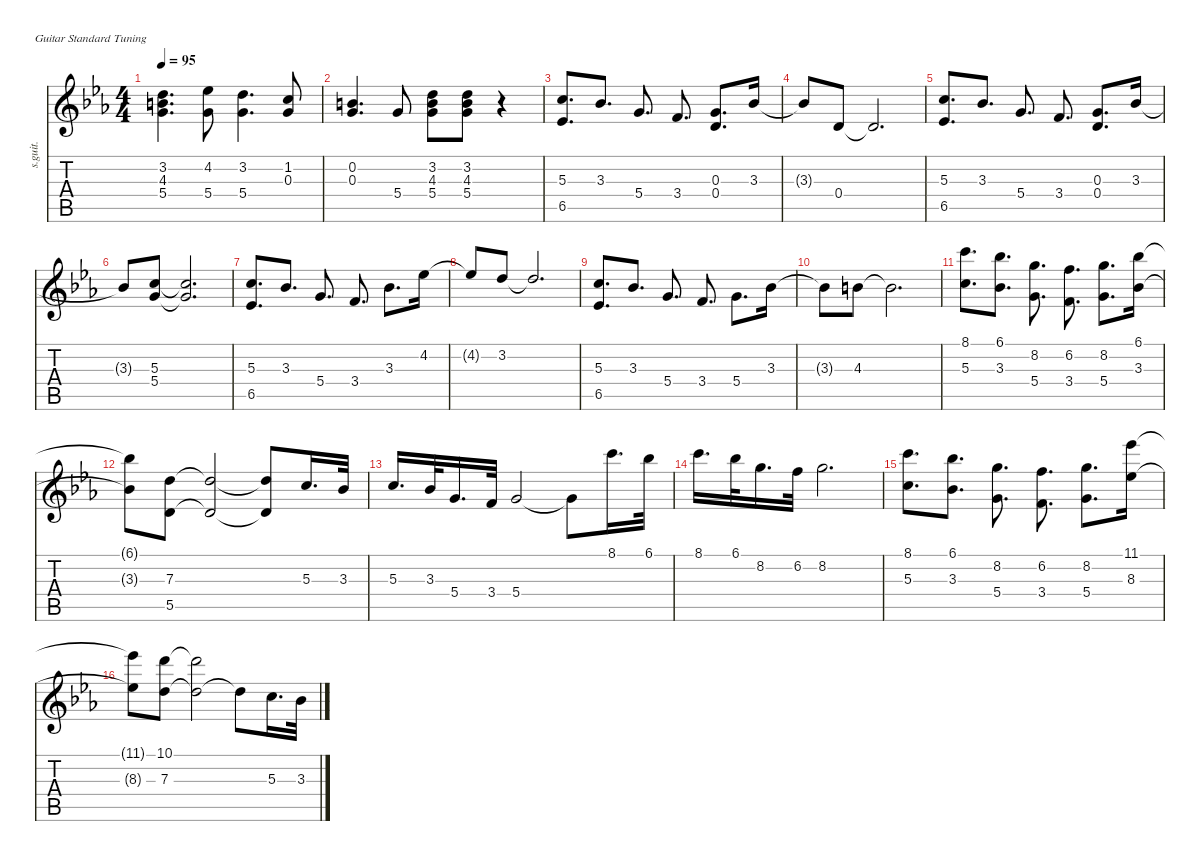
\defaultSystemsLayout 4
\hideDynamics
\bracketExtendMode nobrackets
\track ("rythom" "s.guit.") {defaultSystemsLayout 4 instrument acousticguitarsteel}
\staff {score tabs}
\tuning (E4 B3 G3 D3 A2 E2)
\ts (4 4)
\tempo 95
\clef g2
\ks eb
(5.4{acc forcenatural} 4.3{acc forcenatural} 3.2{acc forcenatural}).4{d dy mf beam Down} (5.4{acc forcenatural} 4.2{acc b}).8{beam Down} (3.2{acc forcenatural} 5.4{acc forcenatural}).4{d beam Down} (1.2{acc forcenatural} 0.3{acc forcenatural}).8{beam Up} |
(0.2{acc forcenatural} 0.3{acc forcenatural}).4{d beam Up} 5.4{acc forcenatural}.8{beam Up} (5.4{acc forcenatural} 4.3{acc forcenatural} 3.2{acc forcenatural}).8{beam Down} (3.2{acc forcenatural} 4.3{acc forcenatural} 5.4{acc forcenatural}).8{beam Down} r.4{beam Down} |
(5.3{acc forcenatural} 6.5{acc b}).8{d beam Up} 3.3{acc b}.8{d beam Up} 5.4{acc forcenatural}.8{d beam Up} 3.4{acc forcenatural}.8{d beam Up} (0.4{acc forcenatural} 0.3{acc forcenatural}).8{d beam Up} 3.3{acc b}.16{beam Up} |
3.3{t acc b}.8{beam Up} 0.4{acc forcenatural}.8{beam Up} 0.4{t acc forcenatural}.2{d beam Up} |
(5.3{acc forcenatural} 6.5{acc b}).8{d beam Up} 3.3{acc b}.8{d beam Up} 5.4{acc forcenatural}.8{d beam Up} 3.4{acc forcenatural}.8{d beam Up} (0.4{acc forcenatural} 0.3{acc forcenatural}).8{d beam Up} 3.3{acc b}.16{beam Up} |
3.3{t acc b}.8{beam Up} (5.3{acc forcenatural} 5.4{acc forcenatural}).8{beam Up} (5.3{t acc forcenatural} 5.4{t acc forcenatural}).2{d beam Up} |
(5.3{acc forcenatural} 6.5{acc b}).8{d beam Up} 3.3{acc b}.8{d beam Up} 5.4{acc forcenatural}.8{d beam Up} 3.4{acc forcenatural}.8{d beam Up} 3.3{acc b}.8{d beam Down} 4.2{acc b}.16{beam Down} |
4.2{t acc b}.8{beam Up} 3.2{acc forcenatural}.8{beam Up} 3.2{t acc forcenatural}.2{d beam Up} |
(5.3{acc forcenatural} 6.5{acc b}).8{d beam Up} 3.3{acc b}.8{d beam Up} 5.4{acc forcenatural}.8{d beam Up} 3.4{acc forcenatural}.8{d beam Up} 5.4{acc forcenatural}.8{d beam Down} 3.3{acc b}.16{beam Down} |
3.3{t acc b}.8{beam Down} 4.3{acc forcenatural}.8{beam Down} 4.3{t acc forcenatural}.2{d beam Down} |
(8.1{acc forcenatural} 5.3{acc forcenatural}).8{d beam Down} (6.1{acc b} 3.3{acc b}).8{d beam Down} (8.2{acc forcenatural} 5.4{acc forcenatural}).8{d beam Down} (6.2{acc forcenatural} 3.4{acc forcenatural}).8{d beam Down} (8.2{acc forcenatural} 5.4{acc forcenatural}).8{d beam Down} (6.1{acc b} 3.3{acc b}).16{beam Down} |
(6.1{t acc b} 3.3{t acc b}).8{beam Down} (7.3{acc forcenatural} 5.5{acc forcenatural}).8{beam Down} (7.3{t acc forcenatural} 5.5{t acc forcenatural}).2{beam Up} (7.3{t acc forcenatural} 5.5{t acc forcenatural}).8{beam Up} 5.3{acc forcenatural}.16{d beam Up} 3.3{acc b}.32{beam Up} |
5.3{acc forcenatural}.16{d beam Up} 3.3{acc b}.32{beam Up} 5.4{acc forcenatural}.16{d beam Up} 3.4{acc forcenatural}.32{beam Up} 5.4{acc forcenatural}.2{beam Up} 5.4{t acc forcenatural}.8{beam Down} 8.1{acc forcenatural}.16{d beam Down} 6.1{acc b}.32{beam Down} |
8.1{acc forcenatural}.16{d beam Down} 6.1{acc b}.32{beam Down} 8.2{acc forcenatural}.16{d beam Down} 6.2{acc forcenatural}.32{beam Down} 8.2{acc forcenatural}.2{d beam Down} |
(8.1{acc forcenatural} 5.3{acc forcenatural}).8{d beam Down} (6.1{acc b} 3.3{acc b}).8{d beam Down} (8.2{acc forcenatural} 5.4{acc forcenatural}).8{d beam Down} (6.2{acc forcenatural} 3.4{acc forcenatural}).8{d beam Down} (8.2{acc forcenatural} 5.4{acc forcenatural}).8{d beam Down} (11.1{acc b} 8.3{acc b}).16{beam Down} |
(11.1{t acc b} 8.3{t acc b}).8{beam Down} (7.3{acc forcenatural} 10.1{acc forcenatural}).8{beam Down} (7.3{t acc forcenatural} 10.1{t acc forcenatural}).2{beam Down} 7.3{t acc forcenatural}.8{beam Down} 5.3{acc forcenatural}.16{d beam Down} 3.3{acc b}.32{beam Down}
